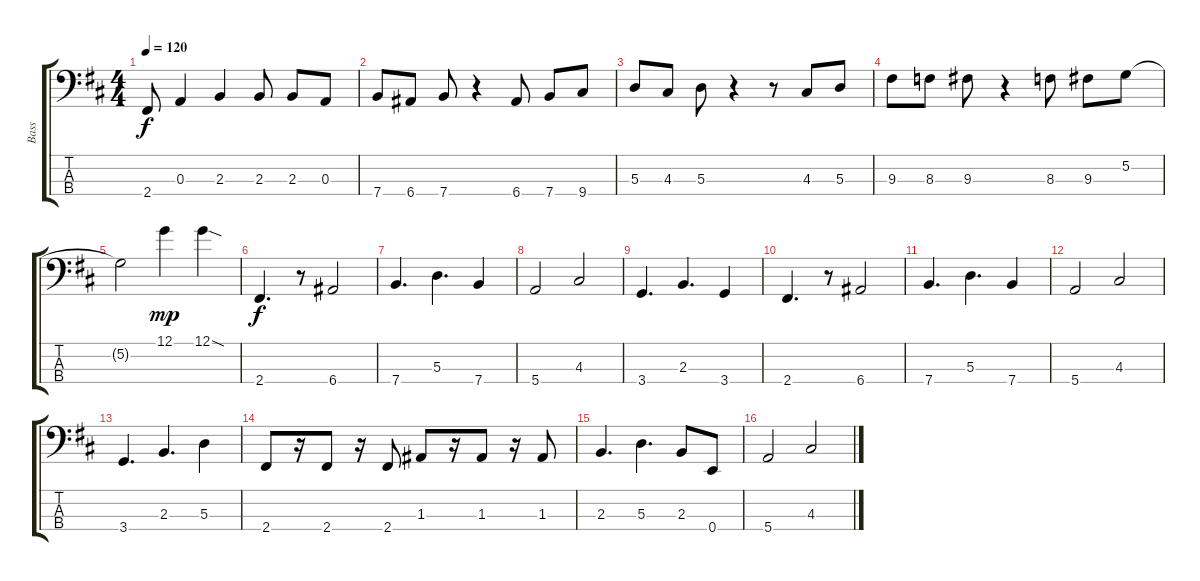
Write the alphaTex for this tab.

\track ("Bass" "Bass") {instrument electricbassfinger}
\staff {score tabs}
\tuning (G2 D2 A1 E1) {hide}
\ts (4 4)
\tempo 120
\clef f4
\ks bminor
2.4.8{dy f} 0.3.4 2.3.4 2.3.8 2.3.8 0.3.8 |
7.4.8 6.4.8 7.4.8 r.4 6.4.8 7.4.8 9.4.8 |
5.3.8 4.3.8 5.3.8 r.4 r.8 4.3.8 5.3.8 |
9.3.8 8.3.8 9.3.8 r.4 8.3.8 9.3.8 5.2.8 |
5.2{t}.2 12.1.4{dy mp} 12.1{sod}.4 |
2.4.4{d dy f} r.8 6.4.2 |
7.4.4{d} 5.3.4{d} 7.4.4 |
5.4.2 4.3.2 |
3.4.4{d} 2.3.4{d} 3.4.4 |
2.4.4{d} r.8 6.4.2 |
7.4.4{d} 5.3.4{d} 7.4.4 |
5.4.2 4.3.2 |
3.4.4{d} 2.3.4{d} 5.3.4 |
2.4.8 r.16 2.4.8 r.16 2.4.8 1.3.8 r.16 1.3.8 r.16 1.3.8 |
2.3.4{d} 5.3.4{d} 2.3.8 0.4.8 |
5.4.2 4.3.2
